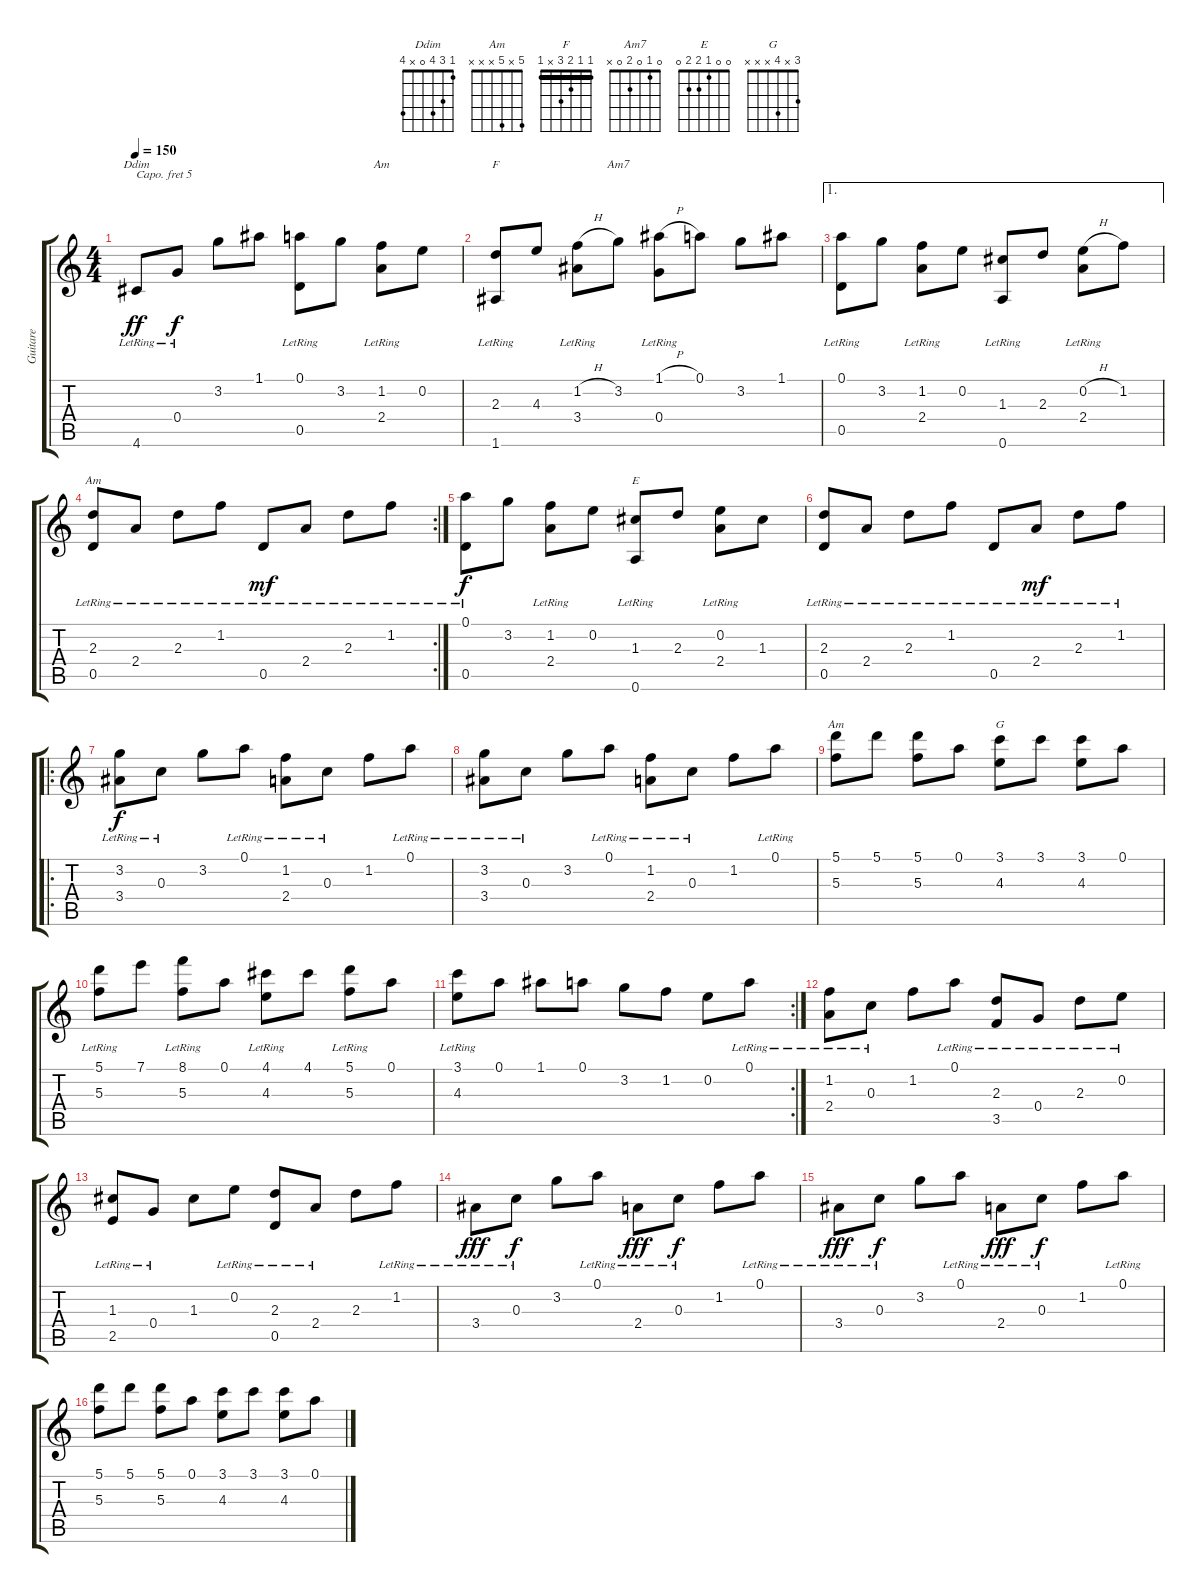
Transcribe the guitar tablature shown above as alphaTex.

\track ("Guitare" "Guitare") {instrument acousticguitarnylon}
\staff {score tabs}
\capo 5
\tuning (E4 B3 G3 D3 A2 E2) {hide}
\chord ("Ddim" 1 3 4 0 x 4)
\chord ("Am" 0 1 x 2 0 x)
\chord ("F" 1 1 2 3 x 1) {barre 1}
\chord ("Am7" 0 1 0 2 0 x)
\chord ("Am" 0 1 2 2 0 x)
\chord ("E" 0 0 1 2 2 0)
\chord ("Am" 5 x 5 x x x)
\chord ("G" 3 x 4 x x x)
\ts (4 4)
\tempo 150
\clef g2
\ks c
4.6{lr}.8{ch "Ddim" dy ff} 0.4{lr}.8{dy f} 3.2.8 1.1.8 (0.1{lr} 0.5{lr}).8 3.2.8 (1.2 2.4{lr}).8{ch "Am"} 0.2.8 |
(2.3 1.6{lr}).8{ch "F"} 4.3.8 (1.2{h} 3.4{lr}).8 3.2.8{ch "Am7"} (1.1{h} 0.4{lr}).8 0.1.8 3.2.8 1.1.8 |
\ae 1
(0.1{lr} 0.5{lr}).8 3.2.8 (1.2 2.4{lr}).8 0.2.8 (1.3 0.6{lr}).8 2.3.8 (0.2{h} 2.4{lr}).8 1.2.8 |
\rc 2
(2.3 0.5{lr}).8{ch "Am"} 2.4{lr}.8 2.3{lr}.8 1.2{lr}.8 0.5{lr}.8{dy mf} 2.4{lr}.8 2.3{lr}.8 1.2{lr}.8 |
(0.1{lr} 0.5{lr}).8{dy f} 3.2.8 (1.2 2.4{lr}).8 0.2.8 (1.3 0.6{lr}).8{ch "E"} 2.3.8 (0.2 2.4{lr}).8 1.3.8 |
(2.3 0.5{lr}).8 2.4{lr}.8 2.3{lr}.8 1.2{lr}.8 0.5{lr}.8 2.4{lr}.8{dy mf} 2.3{lr}.8 1.2{lr}.8 |
\ro
(3.2{lr} 3.4{lr}).8{dy f} 0.3{lr}.8 3.2.8 0.1{lr}.8 (1.2 2.4{lr}).8 0.3{lr}.8 1.2.8 0.1{lr}.8 |
(3.2{lr} 3.4{lr}).8 0.3{lr}.8 3.2.8 0.1{lr}.8 (1.2 2.4{lr}).8 0.3{lr}.8 1.2.8 0.1{lr}.8 |
(5.1 5.3).8{ch "Am"} 5.1.8 (5.1 5.3).8 0.1.8 (3.1 4.3).8{ch "G"} 3.1.8 (3.1 4.3).8 0.1.8 |
(5.1 5.3{lr}).8 7.1.8 (8.1 5.3{lr}).8 0.1.8 (4.1 4.3{lr}).8 4.1.8 (5.1 5.3{lr}).8 0.1.8 |
\rc 2
(3.1 4.3{lr}).8 0.1.8 1.1.8 0.1.8 3.2.8 1.2.8 0.2.8 0.1{lr}.8 |
(1.2{lr} 2.4{lr}).8 0.3{lr}.8 1.2.8 0.1{lr}.8 (2.3 3.5{lr}).8 0.4{lr}.8 2.3{lr}.8 0.2{lr}.8 |
(1.3 2.5{lr}).8 0.4{lr}.8 1.3.8 0.2{lr}.8 (2.3 0.5{lr}).8 2.4{lr}.8 2.3.8 1.2{lr}.8 |
3.4{lr}.8{dy fff} 0.3{lr}.8{dy f} 3.2.8 0.1{lr}.8 2.4{lr}.8{dy fff} 0.3{lr}.8{dy f} 1.2.8 0.1{lr}.8 |
3.4{lr}.8{dy fff} 0.3{lr}.8{dy f} 3.2.8 0.1{lr}.8 2.4{lr}.8{dy fff} 0.3{lr}.8{dy f} 1.2.8 0.1{lr}.8 |
(5.1 5.3).8 5.1.8 (5.1 5.3).8 0.1.8 (3.1 4.3).8 3.1.8 (3.1 4.3).8 0.1.8
